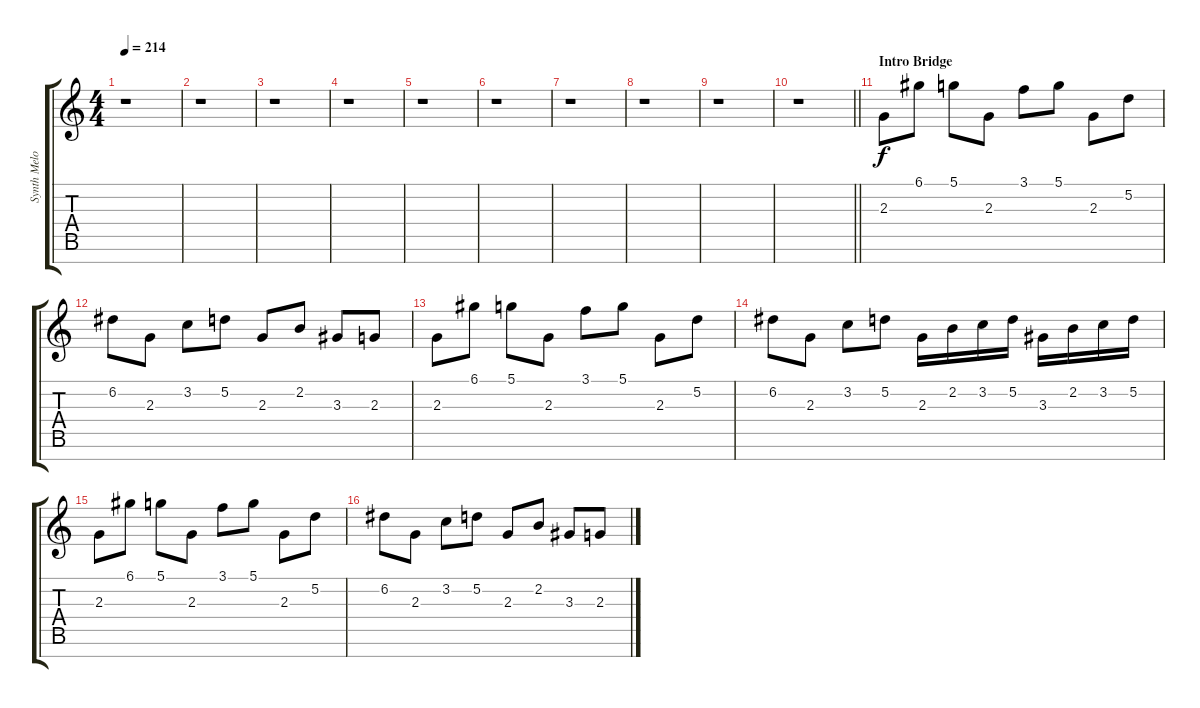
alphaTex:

\track ("Synth Melody " "Synth Melo") {instrument fx1rain}
\staff {score tabs}
\tuning (D5 A4 F4 C4 G3 D3 G2) {hide}
\ts (4 4)
\tempo 214
\clef g2
\ks c
r.1{dy f} |
r.1 |
r.1 |
r.1 |
r.1 |
r.1 |
r.1 |
r.1 |
r.1 |
\barLineRight lightlight
r.1 |
\section ("" "Intro Bridge")
2.3.8 6.1.8 5.1.8 2.3.8 3.1.8 5.1.8 2.3.8 5.2.8 |
6.2.8 2.3.8 3.2.8 5.2.8 2.3.8 2.2.8 3.3.8 2.3.8 |
2.3.8 6.1.8 5.1.8 2.3.8 3.1.8 5.1.8 2.3.8 5.2.8 |
6.2.8 2.3.8 3.2.8 5.2.8 2.3.16 2.2.16 3.2.16 5.2.16 3.3.16 2.2.16 3.2.16 5.2.16 |
2.3.8 6.1.8 5.1.8 2.3.8 3.1.8 5.1.8 2.3.8 5.2.8 |
6.2.8 2.3.8 3.2.8 5.2.8 2.3.8 2.2.8 3.3.8 2.3.8
